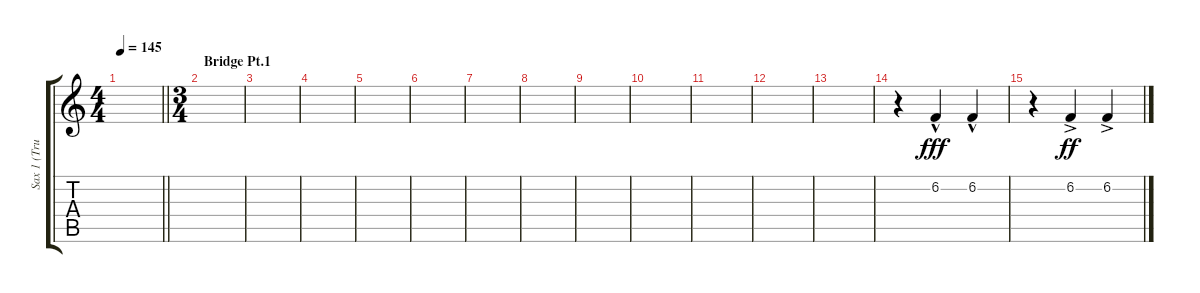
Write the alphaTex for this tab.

\track ("Sax 1 (Trumpet1)" "Sax 1 (Tru") {instrument tenorsax}
\staff {score tabs}
\tuning (E4 B3 G3 D3 A2 D2) {hide}
\ts (4 4)
\tempo 145
\clef g2
\barLineRight lightlight
\ks c
|
\ts (3 4)
\section ("" "Bridge Pt.1")
|
|
|
|
|
|
|
|
|
|
|
|
r.4 6.2{hac}.4{dy fff} 6.2{hac}.4 |
r.4 6.2{ac}.4{dy ff} 6.2{ac}.4
